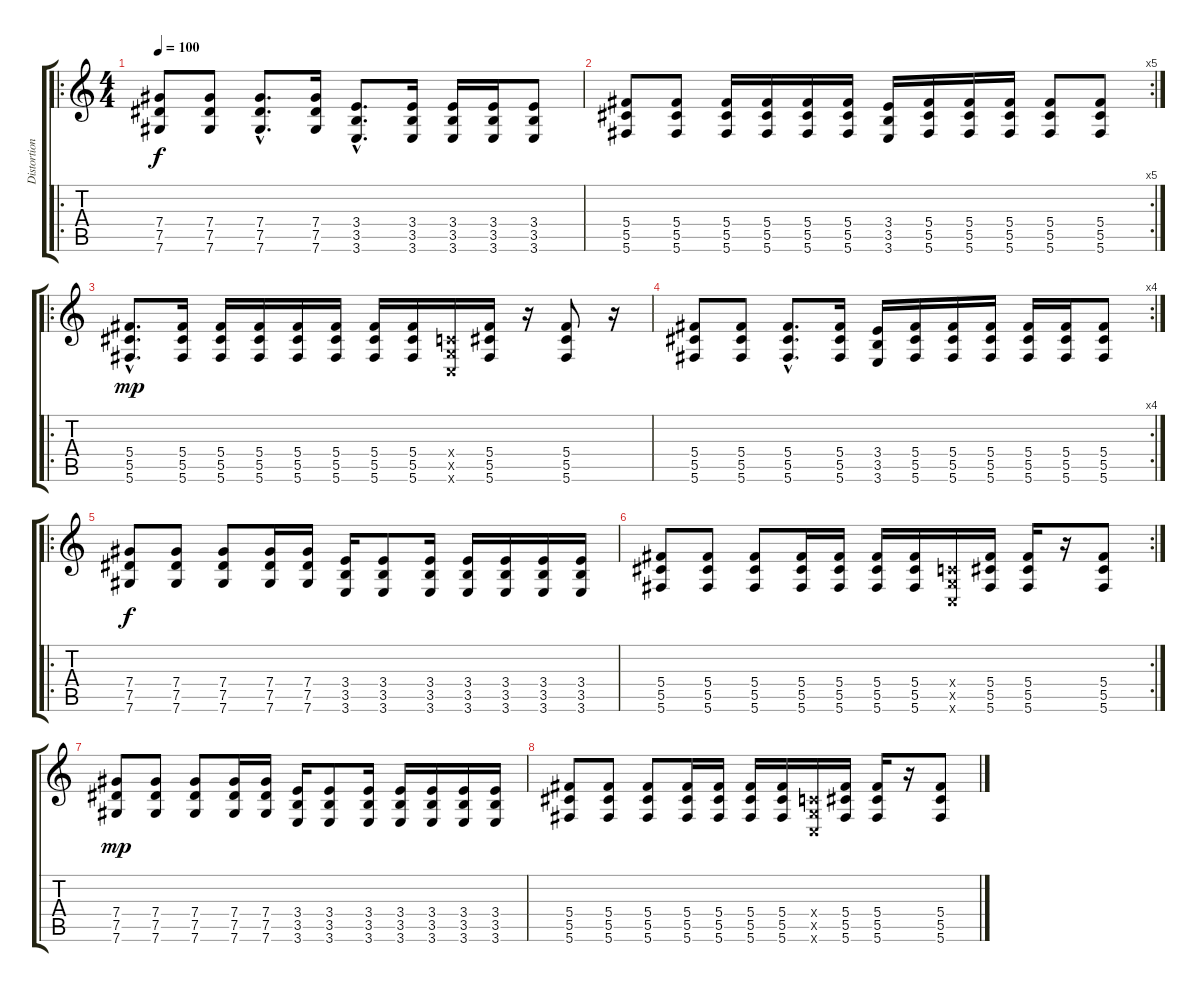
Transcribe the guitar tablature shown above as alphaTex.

\track ("Distortion" "Distortion") {instrument distortionguitar}
\staff {score tabs}
\tuning (Eb4 Bb3 Gb3 Db3 Ab2 Db2) {hide}
\ro
\ts (4 4)
\tempo 100
\clef g2
\ks c
(7.4 7.5 7.6).8{dy f} (7.4 7.5 7.6).8 (7.4{hac} 7.5{hac} 7.6{hac}).8{d} (7.4 7.5 7.6).16 (3.4{hac} 3.5{hac} 3.6{hac}).8{d} (3.4 3.5 3.6).16 (3.4 3.5 3.6).16 (3.4 3.5 3.6).16 (3.4 3.5 3.6).8 |
\rc 5
(5.4 5.5 5.6).8 (5.4 5.5 5.6).8 (5.4 5.5 5.6).16 (5.4 5.5 5.6).16 (5.4 5.5 5.6).16 (5.4 5.5 5.6).16 (3.4 3.5 3.6).16 (5.4 5.5 5.6).16 (5.4 5.5 5.6).16 (5.4 5.5 5.6).16 (5.4 5.5 5.6).8 (5.4 5.5 5.6).8 |
\ro
(5.4{hac} 5.5{hac} 5.6{hac}).8{d dy mp} (5.4 5.5 5.6).16 (5.4 5.5 5.6).16 (5.4 5.5 5.6).16 (5.4 5.5 5.6).16 (5.4 5.5 5.6).16 (5.4 5.5 5.6).16 (5.4 5.5 5.6).16 (-1.4{x} -1.5{x} -1.6{x}).16 (5.4 5.5 5.6).16 r.16 (5.4 5.5 5.6).8 r.16 |
\rc 4
(5.4 5.5 5.6).8 (5.4 5.5 5.6).8 (5.4{hac} 5.5{hac} 5.6{hac}).8{d} (5.4 5.5 5.6).16 (3.4 3.5 3.6).16 (5.4 5.5 5.6).16 (5.4 5.5 5.6).16 (5.4 5.5 5.6).16 (5.4 5.5 5.6).16 (5.4 5.5 5.6).16 (5.4 5.5 5.6).8 |
\ro
(7.4 7.5 7.6).8{dy f} (7.4 7.5 7.6).8 (7.4 7.5 7.6).8 (7.4 7.5 7.6).16 (7.4 7.5 7.6).16 (3.4 3.5 3.6).16 (3.4 3.5 3.6).8 (3.4 3.5 3.6).16 (3.4 3.5 3.6).16 (3.4 3.5 3.6).16 (3.4 3.5 3.6).16 (3.4 3.5 3.6).16 |
\rc 2
(5.4 5.5 5.6).8 (5.4 5.5 5.6).8 (5.4 5.5 5.6).8 (5.4 5.5 5.6).16 (5.4 5.5 5.6).16 (5.4 5.5 5.6).16 (5.4 5.5 5.6).16 (-1.4{x} -1.5{x} -1.6{x}).16 (5.4 5.5 5.6).16 (5.4 5.5 5.6).16 r.16 (5.4 5.5 5.6).8 |
(7.4 7.5 7.6).8{dy mp} (7.4 7.5 7.6).8 (7.4 7.5 7.6).8 (7.4 7.5 7.6).16 (7.4 7.5 7.6).16 (3.4 3.5 3.6).16 (3.4 3.5 3.6).8 (3.4 3.5 3.6).16 (3.4 3.5 3.6).16 (3.4 3.5 3.6).16 (3.4 3.5 3.6).16 (3.4 3.5 3.6).16 |
(5.4 5.5 5.6).8 (5.4 5.5 5.6).8 (5.4 5.5 5.6).8 (5.4 5.5 5.6).16 (5.4 5.5 5.6).16 (5.4 5.5 5.6).16 (5.4 5.5 5.6).16 (-1.4{x} -1.5{x} -1.6{x}).16 (5.4 5.5 5.6).16 (5.4 5.5 5.6).16 r.16 (5.4 5.5 5.6).8
